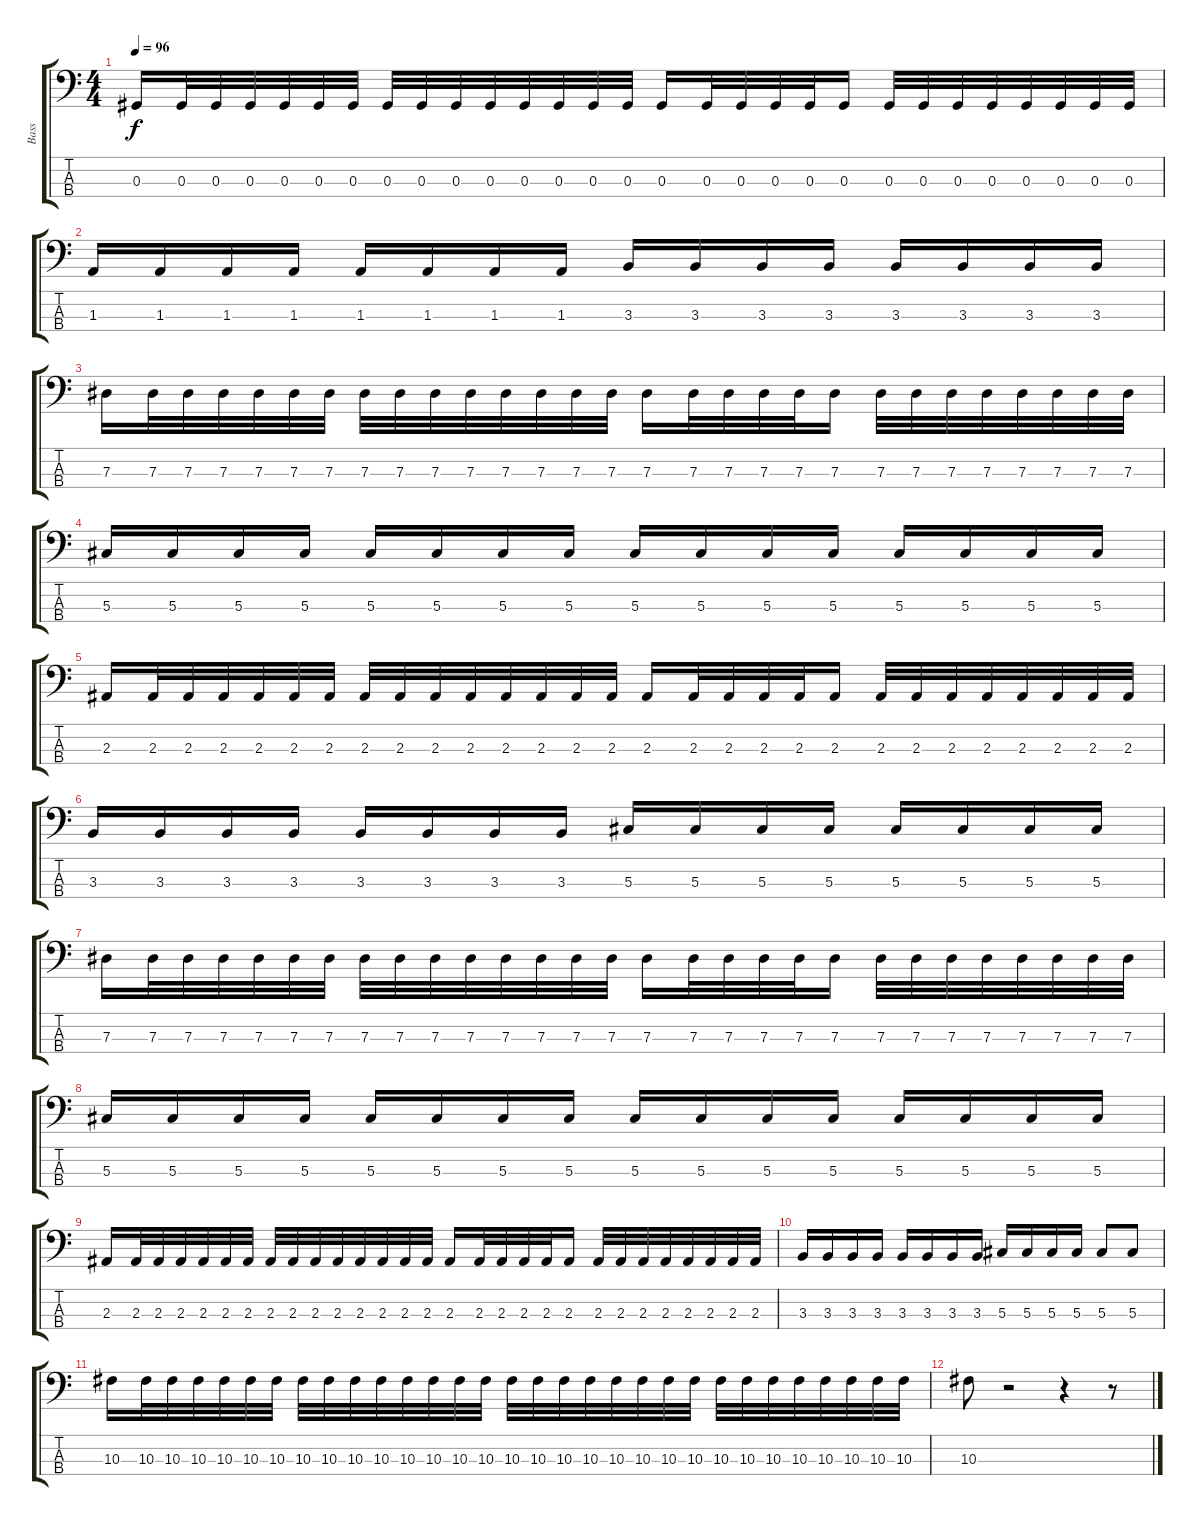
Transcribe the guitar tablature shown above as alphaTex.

\track ("Bass" "Bass") {instrument electricbassfinger}
\staff {score tabs}
\tuning (Gb2 Db2 Ab1 Eb1) {hide}
\ts (4 4)
\tempo 96
\clef f4
\ks c
0.3.16{dy f} 0.3.32 0.3.32 0.3.32 0.3.32 0.3.32 0.3.32 0.3.32 0.3.32 0.3.32 0.3.32 0.3.32 0.3.32 0.3.32 0.3.32 0.3.16 0.3.32 0.3.32 0.3.32 0.3.32 0.3.16 0.3.32 0.3.32 0.3.32 0.3.32 0.3.32 0.3.32 0.3.32 0.3.32 |
1.3.16 1.3.16 1.3.16 1.3.16 1.3.16 1.3.16 1.3.16 1.3.16 3.3.16 3.3.16 3.3.16 3.3.16 3.3.16 3.3.16 3.3.16 3.3.16 |
\section ("" "")
7.3.16 7.3.32 7.3.32 7.3.32 7.3.32 7.3.32 7.3.32 7.3.32 7.3.32 7.3.32 7.3.32 7.3.32 7.3.32 7.3.32 7.3.32 7.3.16 7.3.32 7.3.32 7.3.32 7.3.32 7.3.16 7.3.32 7.3.32 7.3.32 7.3.32 7.3.32 7.3.32 7.3.32 7.3.32 |
5.3.16 5.3.16 5.3.16 5.3.16 5.3.16 5.3.16 5.3.16 5.3.16 5.3.16 5.3.16 5.3.16 5.3.16 5.3.16 5.3.16 5.3.16 5.3.16 |
2.3.16 2.3.32 2.3.32 2.3.32 2.3.32 2.3.32 2.3.32 2.3.32 2.3.32 2.3.32 2.3.32 2.3.32 2.3.32 2.3.32 2.3.32 2.3.16 2.3.32 2.3.32 2.3.32 2.3.32 2.3.16 2.3.32 2.3.32 2.3.32 2.3.32 2.3.32 2.3.32 2.3.32 2.3.32 |
3.3.16 3.3.16 3.3.16 3.3.16 3.3.16 3.3.16 3.3.16 3.3.16 5.3.16 5.3.16 5.3.16 5.3.16 5.3.16 5.3.16 5.3.16 5.3.16 |
7.3.16 7.3.32 7.3.32 7.3.32 7.3.32 7.3.32 7.3.32 7.3.32 7.3.32 7.3.32 7.3.32 7.3.32 7.3.32 7.3.32 7.3.32 7.3.16 7.3.32 7.3.32 7.3.32 7.3.32 7.3.16 7.3.32 7.3.32 7.3.32 7.3.32 7.3.32 7.3.32 7.3.32 7.3.32 |
5.3.16 5.3.16 5.3.16 5.3.16 5.3.16 5.3.16 5.3.16 5.3.16 5.3.16 5.3.16 5.3.16 5.3.16 5.3.16 5.3.16 5.3.16 5.3.16 |
2.3.16 2.3.32 2.3.32 2.3.32 2.3.32 2.3.32 2.3.32 2.3.32 2.3.32 2.3.32 2.3.32 2.3.32 2.3.32 2.3.32 2.3.32 2.3.16 2.3.32 2.3.32 2.3.32 2.3.32 2.3.16 2.3.32 2.3.32 2.3.32 2.3.32 2.3.32 2.3.32 2.3.32 2.3.32 |
3.3.16 3.3.16 3.3.16 3.3.16 3.3.16 3.3.16 3.3.16 3.3.16 5.3.16 5.3.16 5.3.16 5.3.16 5.3.8 5.3.8 |
10.3.16 10.3.32 10.3.32 10.3.32 10.3.32 10.3.32 10.3.32 10.3.32 10.3.32 10.3.32 10.3.32 10.3.32 10.3.32 10.3.32 10.3.32 10.3.32 10.3.32 10.3.32 10.3.32 10.3.32 10.3.32 10.3.32 10.3.32 10.3.32 10.3.32 10.3.32 10.3.32 10.3.32 10.3.32 10.3.32 10.3.32 |
10.3.8 r.2 r.4 r.8
